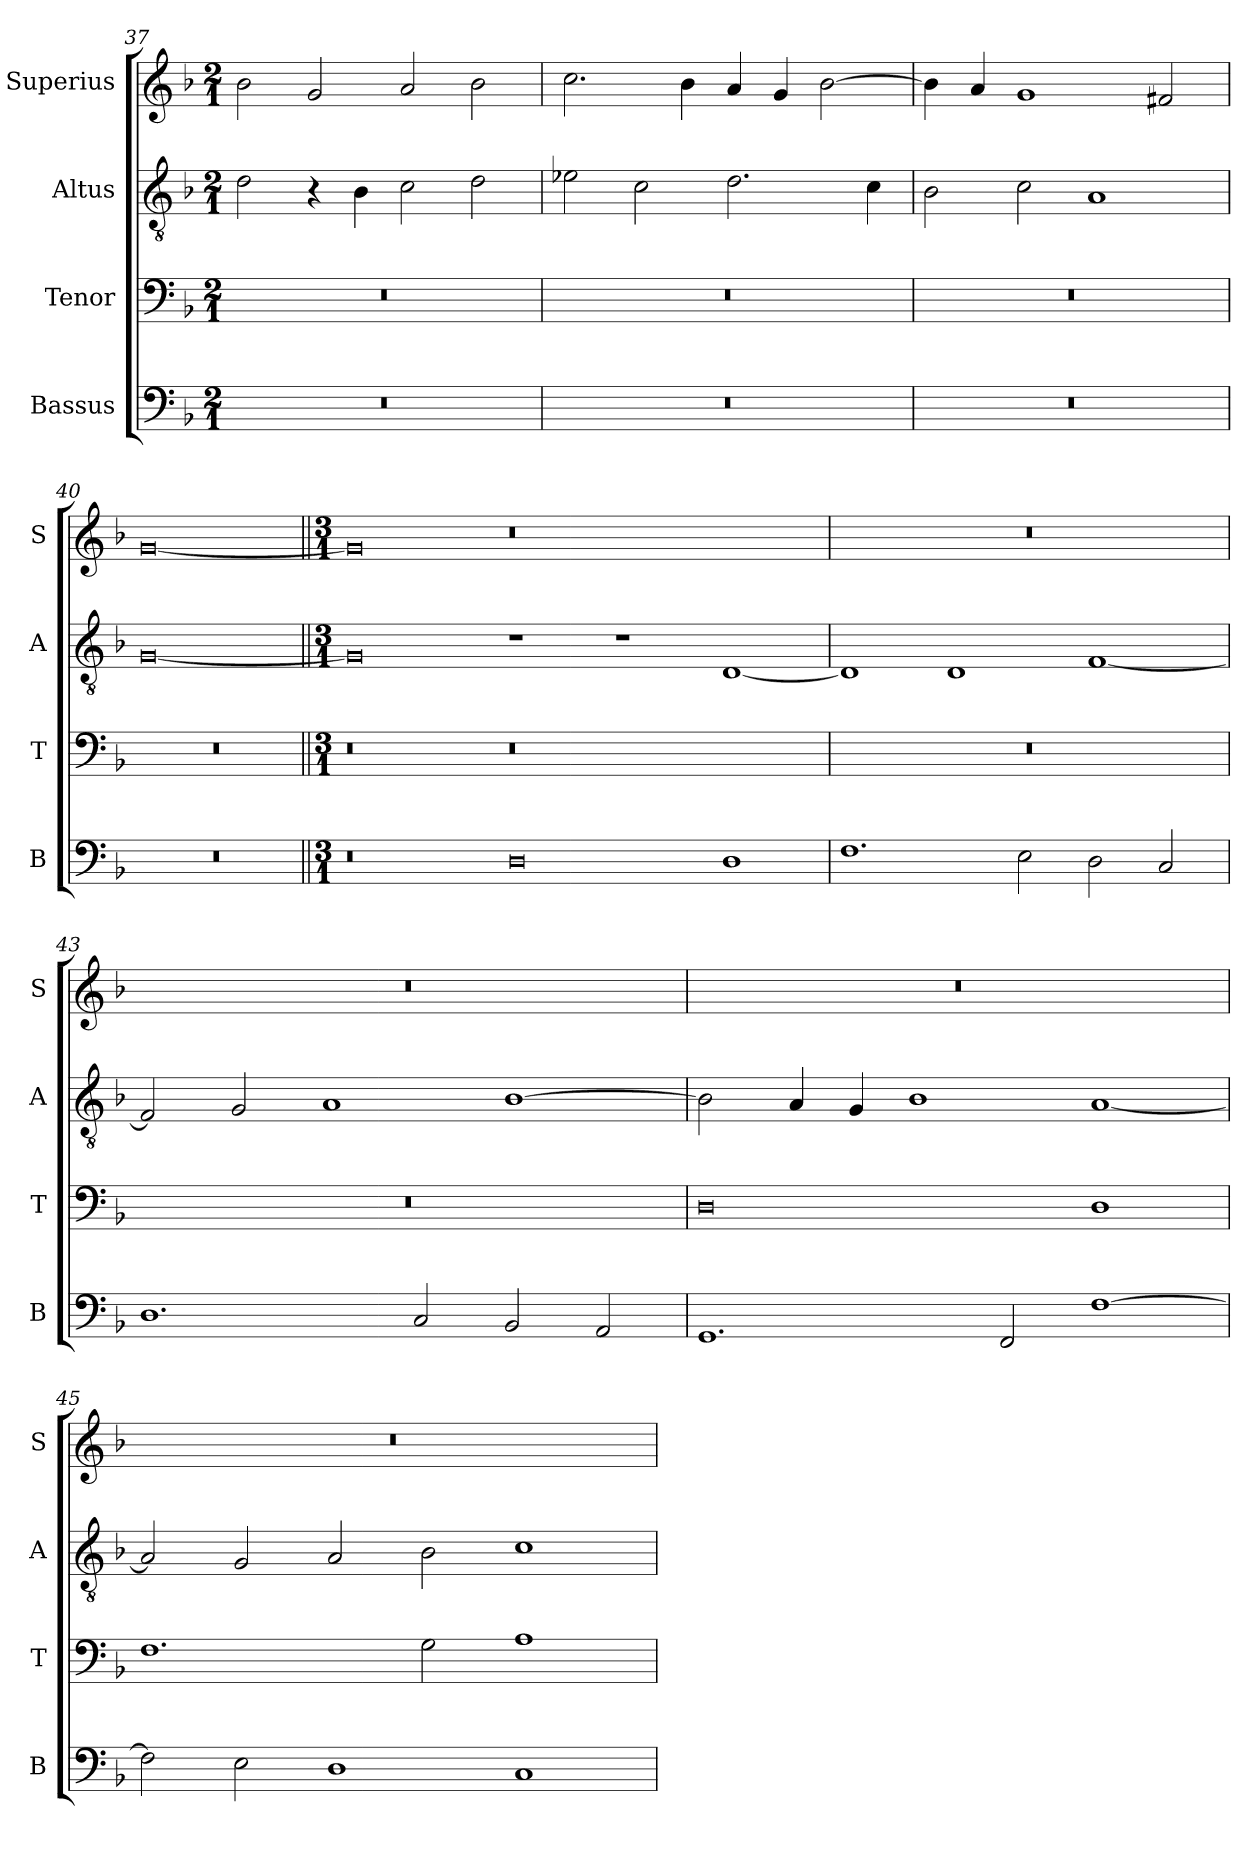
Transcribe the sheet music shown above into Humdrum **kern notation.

**kern	**kern	**kern	**kern
*part4	*part3	*part2	*part1
*staff4	*staff3	*staff2	*staff1
*I"Bassus	*I"Tenor	*I"Altus	*I"Superius
*I'B	*I'T	*I'A	*I'S
*clefF4	*clefF4	*clefGv2	*clefG2
*k[b-]	*k[b-]	*k[b-]	*k[b-]
*F:	*F:	*F:	*F:
*M2/1	*M2/1	*M2/1	*M2/1
=37	=37	=37	=37
0r	0r	2d	2b-
.	.	4r	2g
.	.	4B-	.
.	.	2c	2a
.	.	2d	2b-
=38	=38	=38	=38
0r	0r	2e-X	2.cc
.	.	2c	.
.	.	.	4b-
.	.	2.d	4a
.	.	.	4g
.	.	.	[2b-
.	.	4c	.
=39	=39	=39	=39
0r	0r	2B-	4b-]
.	.	.	4a
.	.	2c	1g
.	.	1A	.
.	.	.	2f#X
=40	=40	=40	=40
0r	0r	[0G	[0g
=41||	=41||	=41||	=41||
*M3/1	*M3/1	*M3/1	*M3/1
0r	0r	0G]	0g]
0D	0.r	1r	0.r
.	.	1r	.
1D	.	[1D	.
=42	=42	=42	=42
1.F	0.r	1D]	0.r
.	.	1D	.
2E	.	.	.
2D	.	[1F	.
2C	.	.	.
=43	=43	=43	=43
1.D	0.r	2F]	0.r
.	.	2G	.
.	.	1A	.
2C	.	.	.
2BB-	.	[1B-	.
2AA	.	.	.
=44	=44	=44	=44
1.GG	0D	2B-]	0.r
.	.	4A	.
.	.	4G	.
.	.	1B-	.
2FF	.	.	.
[1F	1D	[1A	.
=45	=45	=45	=45
2F]	1.F	2A]	0.r
2E	.	2G	.
1D	.	2A	.
.	2G	2B-	.
1C	1A	1c	.
=	=	=	=
*-	*-	*-	*-
